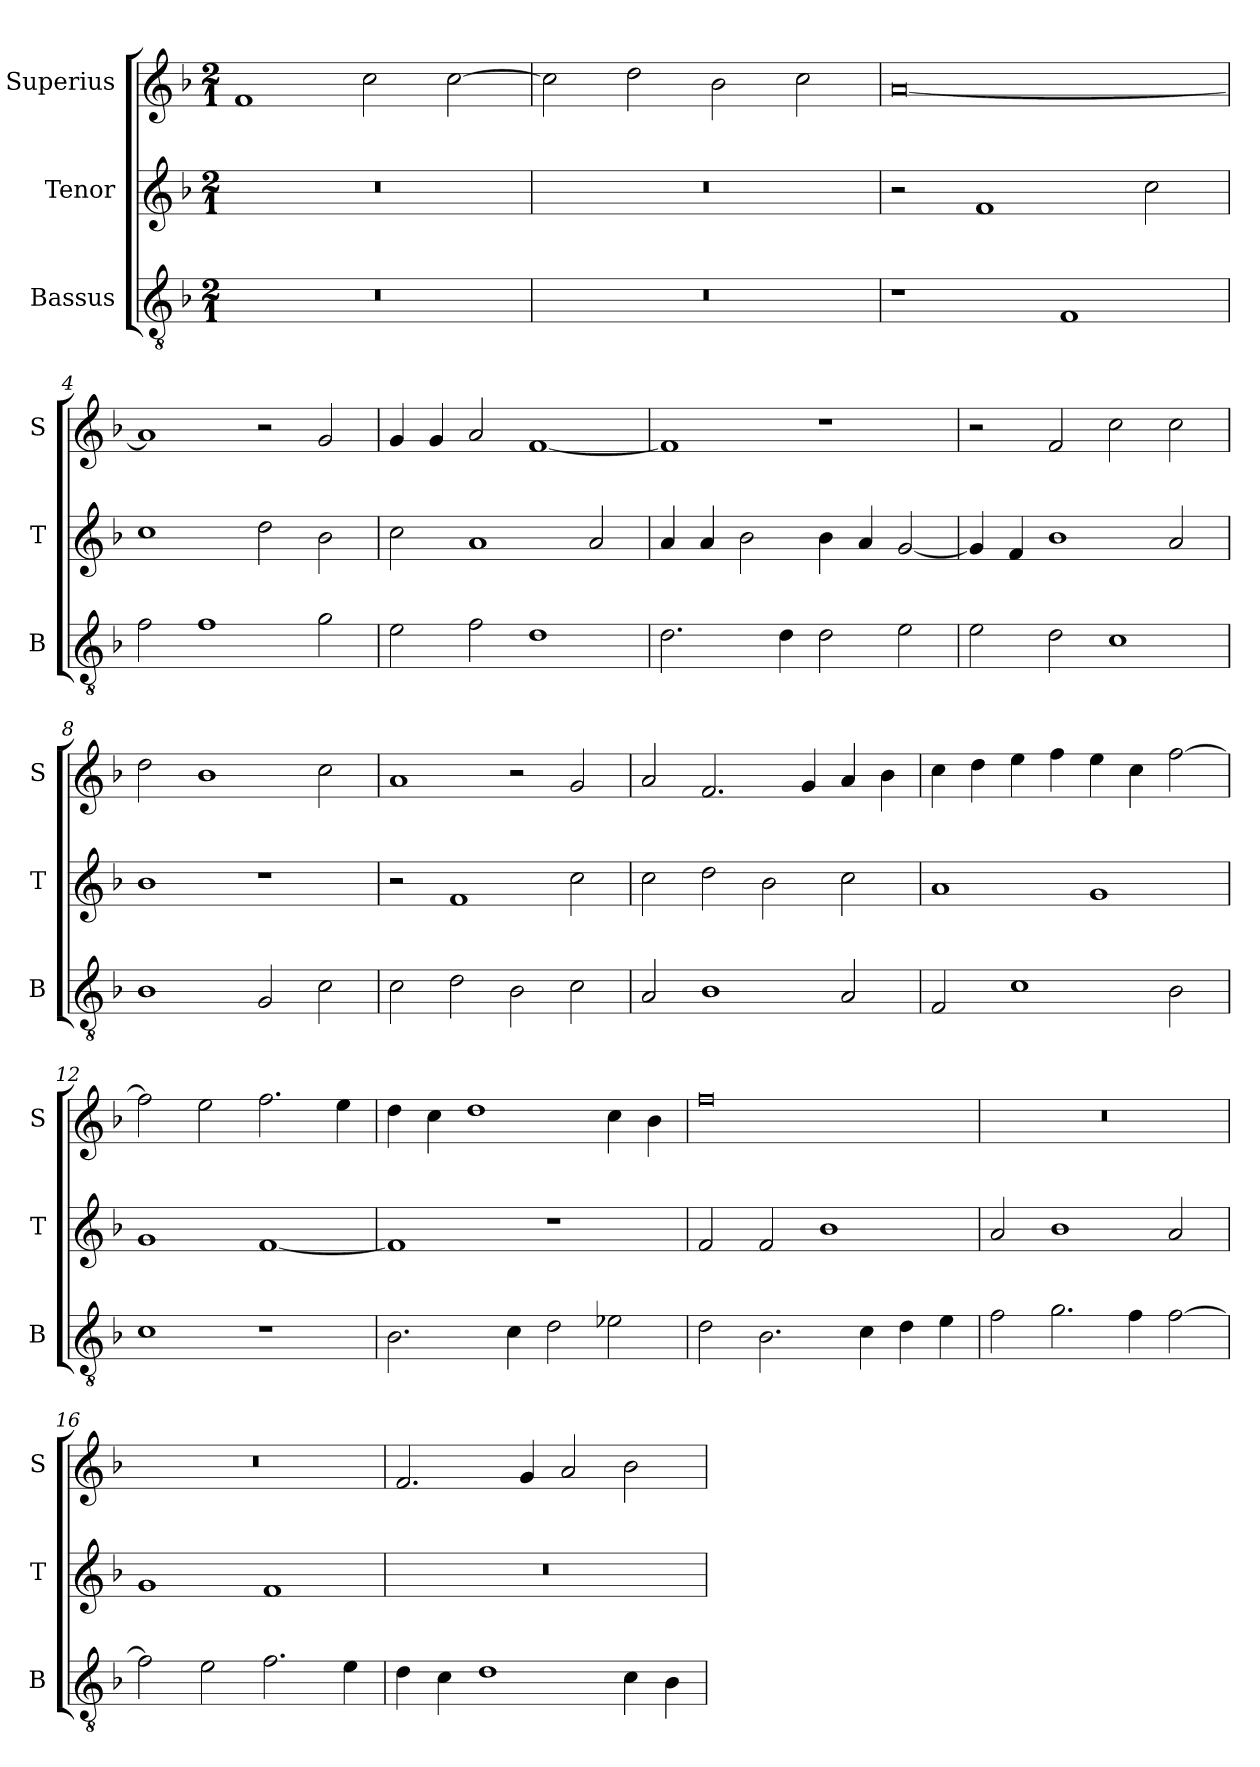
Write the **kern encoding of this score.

**kern	**kern	**kern
*part3	*part2	*part1
*staff3	*staff2	*staff1
*I"Bassus	*I"Tenor	*I"Superius
*I'B	*I'T	*I'S
*clefGv2	*clefG2	*clefG2
*k[b-]	*k[b-]	*k[b-]
*F:	*F:	*F:
*M2/1	*M2/1	*M2/1
=1	=1	=1
0r	0r	1f
.	.	2cc
.	.	[2cc
=2	=2	=2
0r	0r	2cc]
.	.	2dd
.	.	2b-
.	.	2cc
=3	=3	=3
1r	2r	[0a
.	1f	.
1F	.	.
.	2cc	.
=4	=4	=4
2f	1cc	1a]
1f	.	.
.	2dd	2r
2g	2b-	2g
=5	=5	=5
2e	2cc	4g
.	.	4g
2f	1a	2a
1d	.	[1f
.	2a	.
=6	=6	=6
2.d	4a	1f]
.	4a	.
.	2b-	.
4d	.	.
2d	4b-	1r
.	4a	.
2e	[2g	.
=7	=7	=7
2e	4g]	2r
.	4f	.
2d	1b-	2f
1c	.	2cc
.	2a	2cc
=8	=8	=8
1B-	1b-	2dd
.	.	1b-
2G	1r	.
2c	.	2cc
=9	=9	=9
2c	2r	1a
2d	1f	.
2B-	.	2r
2c	2cc	2g
=10	=10	=10
2A	2cc	2a
1B-	2dd	2.f
.	2b-	.
.	.	4g
2A	2cc	4a
.	.	4b-
=11	=11	=11
2F	1a	4cc
.	.	4dd
1c	.	4ee
.	.	4ff
.	1g	4ee
.	.	4cc
2B-	.	[2ff
=12	=12	=12
1c	1g	2ff]
.	.	2ee
1r	[1f	2.ff
.	.	4ee
=13	=13	=13
2.B-	1f]	4dd
.	.	4cc
.	.	1dd
4c	.	.
2d	1r	.
2e-X	.	4cc
.	.	4b-
=14	=14	=14
2d	2f	0ff
2.B-	2f	.
.	1b-	.
4c	.	.
4d	.	.
4e	.	.
=15	=15	=15
2f	2a	0r
2.g	1b-	.
4f	.	.
[2f	2a	.
=16	=16	=16
2f]	1g	0r
2e	.	.
2.f	1f	.
4e	.	.
=17	=17	=17
4d	0r	2.f
4c	.	.
1d	.	.
.	.	4g
.	.	2a
4c	.	2b-
4B-	.	.
=	=	=
*-	*-	*-
